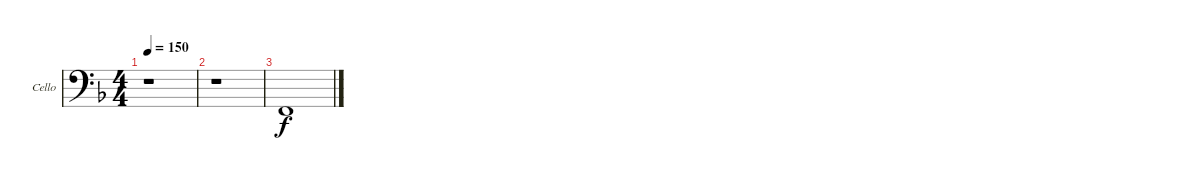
\defaultSystemsLayout 4
\bracketExtendMode groupsimilarinstruments
\firstSystemTrackNameOrientation horizontal
\otherSystemsTrackNameOrientation horizontal
\track ("Violoncello" "Cello") {instrument cello}
\staff {score}
\tuning (A3 D3 G2 C2)
\ts (4 4)
\tempo 150
\clef f4
\ks dminor
r.1{dy f} |
r.1 |
5.4.1
